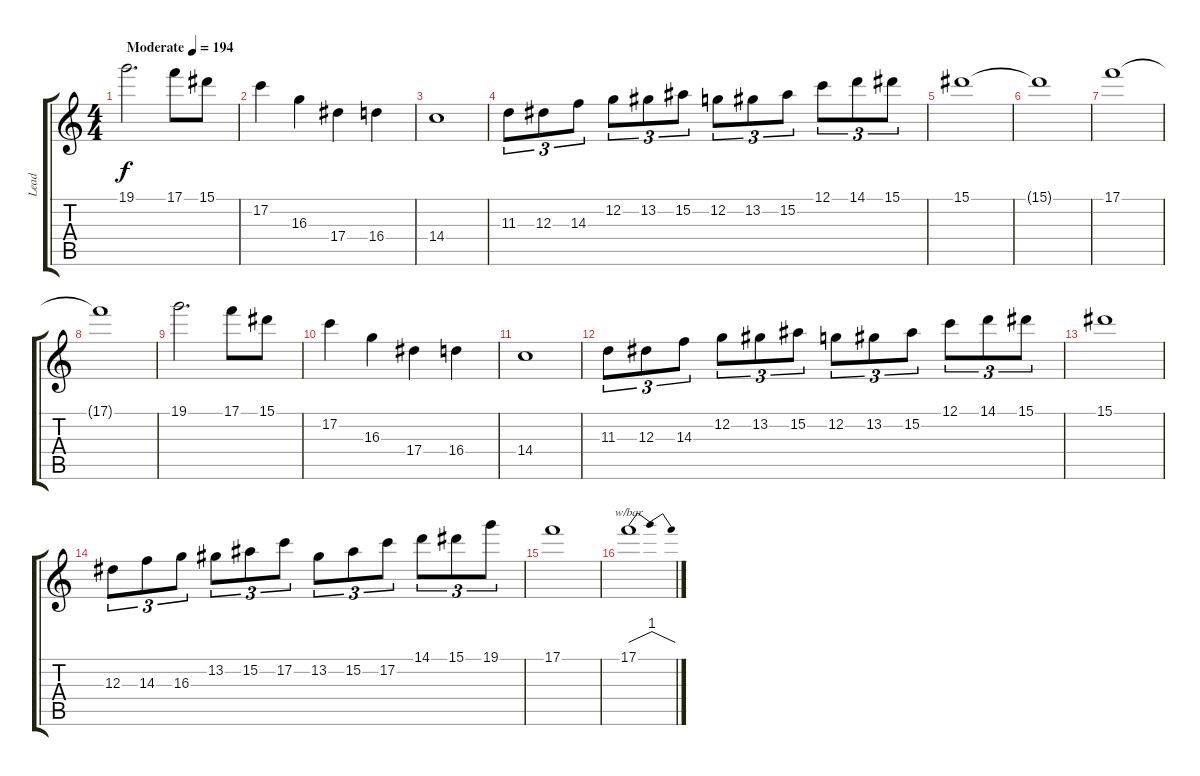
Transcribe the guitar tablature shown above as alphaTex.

\track ("Lead" "Lead") {instrument overdrivenguitar}
\staff {score tabs}
\tuning (C4 G3 Eb3 Bb2 F2 C2) {hide}
\ts (4 4)
\tempo (194 "Moderate")
\clef g2
\ks c
19.1.2{d dy f instrument overdrivenguitar} 17.1.8 15.1.8 |
17.2.4 16.3.4 17.4.4 16.4.4 |
14.4.1 |
11.3.8{tu (3 2)} 12.3.8{tu (3 2)} 14.3.8{tu (3 2)} 12.2.8{tu (3 2)} 13.2.8{tu (3 2)} 15.2.8{tu (3 2)} 12.2.8{tu (3 2)} 13.2.8{tu (3 2)} 15.2.8{tu (3 2)} 12.1.8{tu (3 2)} 14.1.8{tu (3 2)} 15.1.8{tu (3 2)} |
15.1.1 |
15.1{t}.1 |
17.1.1 |
17.1{t}.1 |
19.1.2{d} 17.1.8 15.1.8 |
17.2.4 16.3.4 17.4.4 16.4.4 |
14.4.1 |
11.3.8{tu (3 2)} 12.3.8{tu (3 2)} 14.3.8{tu (3 2)} 12.2.8{tu (3 2)} 13.2.8{tu (3 2)} 15.2.8{tu (3 2)} 12.2.8{tu (3 2)} 13.2.8{tu (3 2)} 15.2.8{tu (3 2)} 12.1.8{tu (3 2)} 14.1.8{tu (3 2)} 15.1.8{tu (3 2)} |
15.1.1 |
12.3.8{tu (3 2)} 14.3.8{tu (3 2)} 16.3.8{tu (3 2)} 13.2.8{tu (3 2)} 15.2.8{tu (3 2)} 17.2.8{tu (3 2)} 13.2.8{tu (3 2)} 15.2.8{tu (3 2)} 17.2.8{tu (3 2)} 14.1.8{tu (3 2)} 15.1.8{tu (3 2)} 19.1.8{tu (3 2)} |
17.1.1 |
17.1.1{tbe (dip default 0 0 30 4 60 0)}
